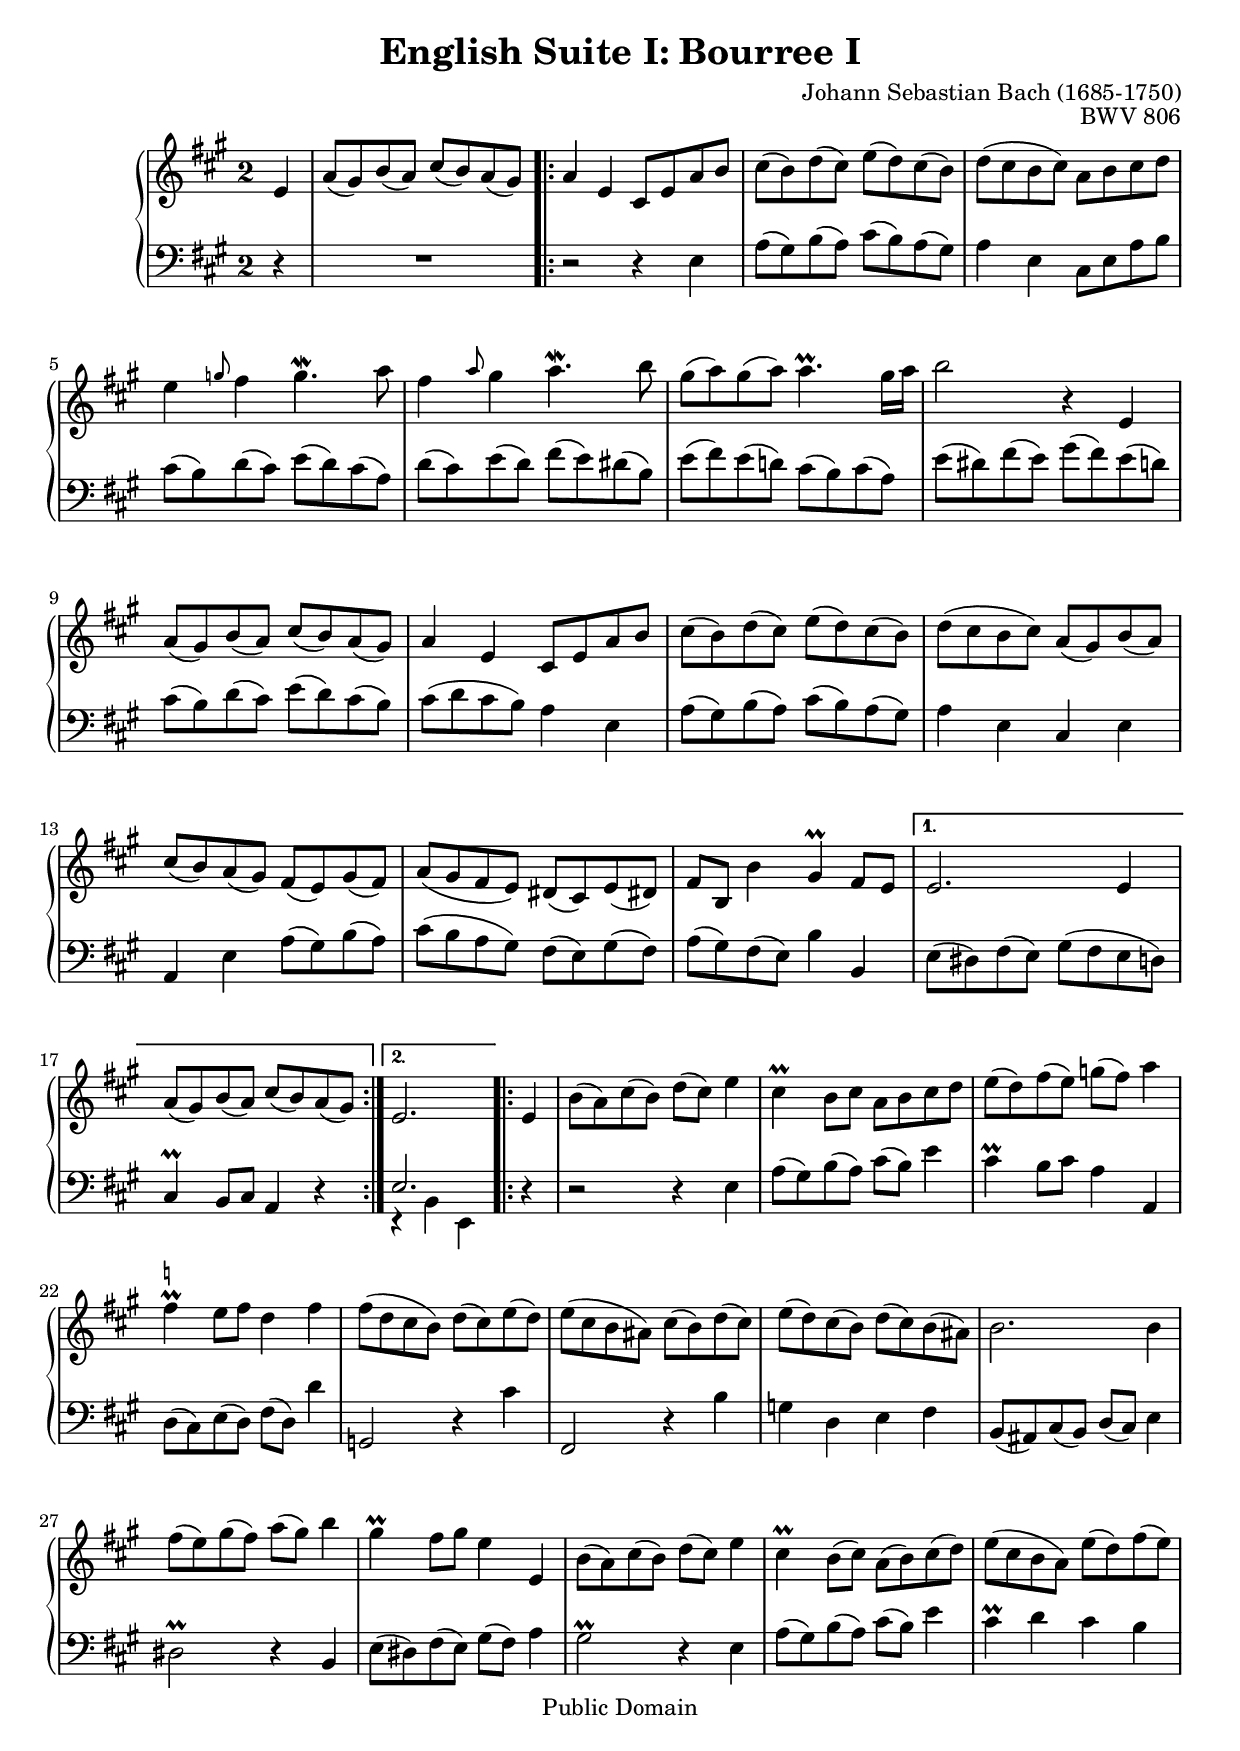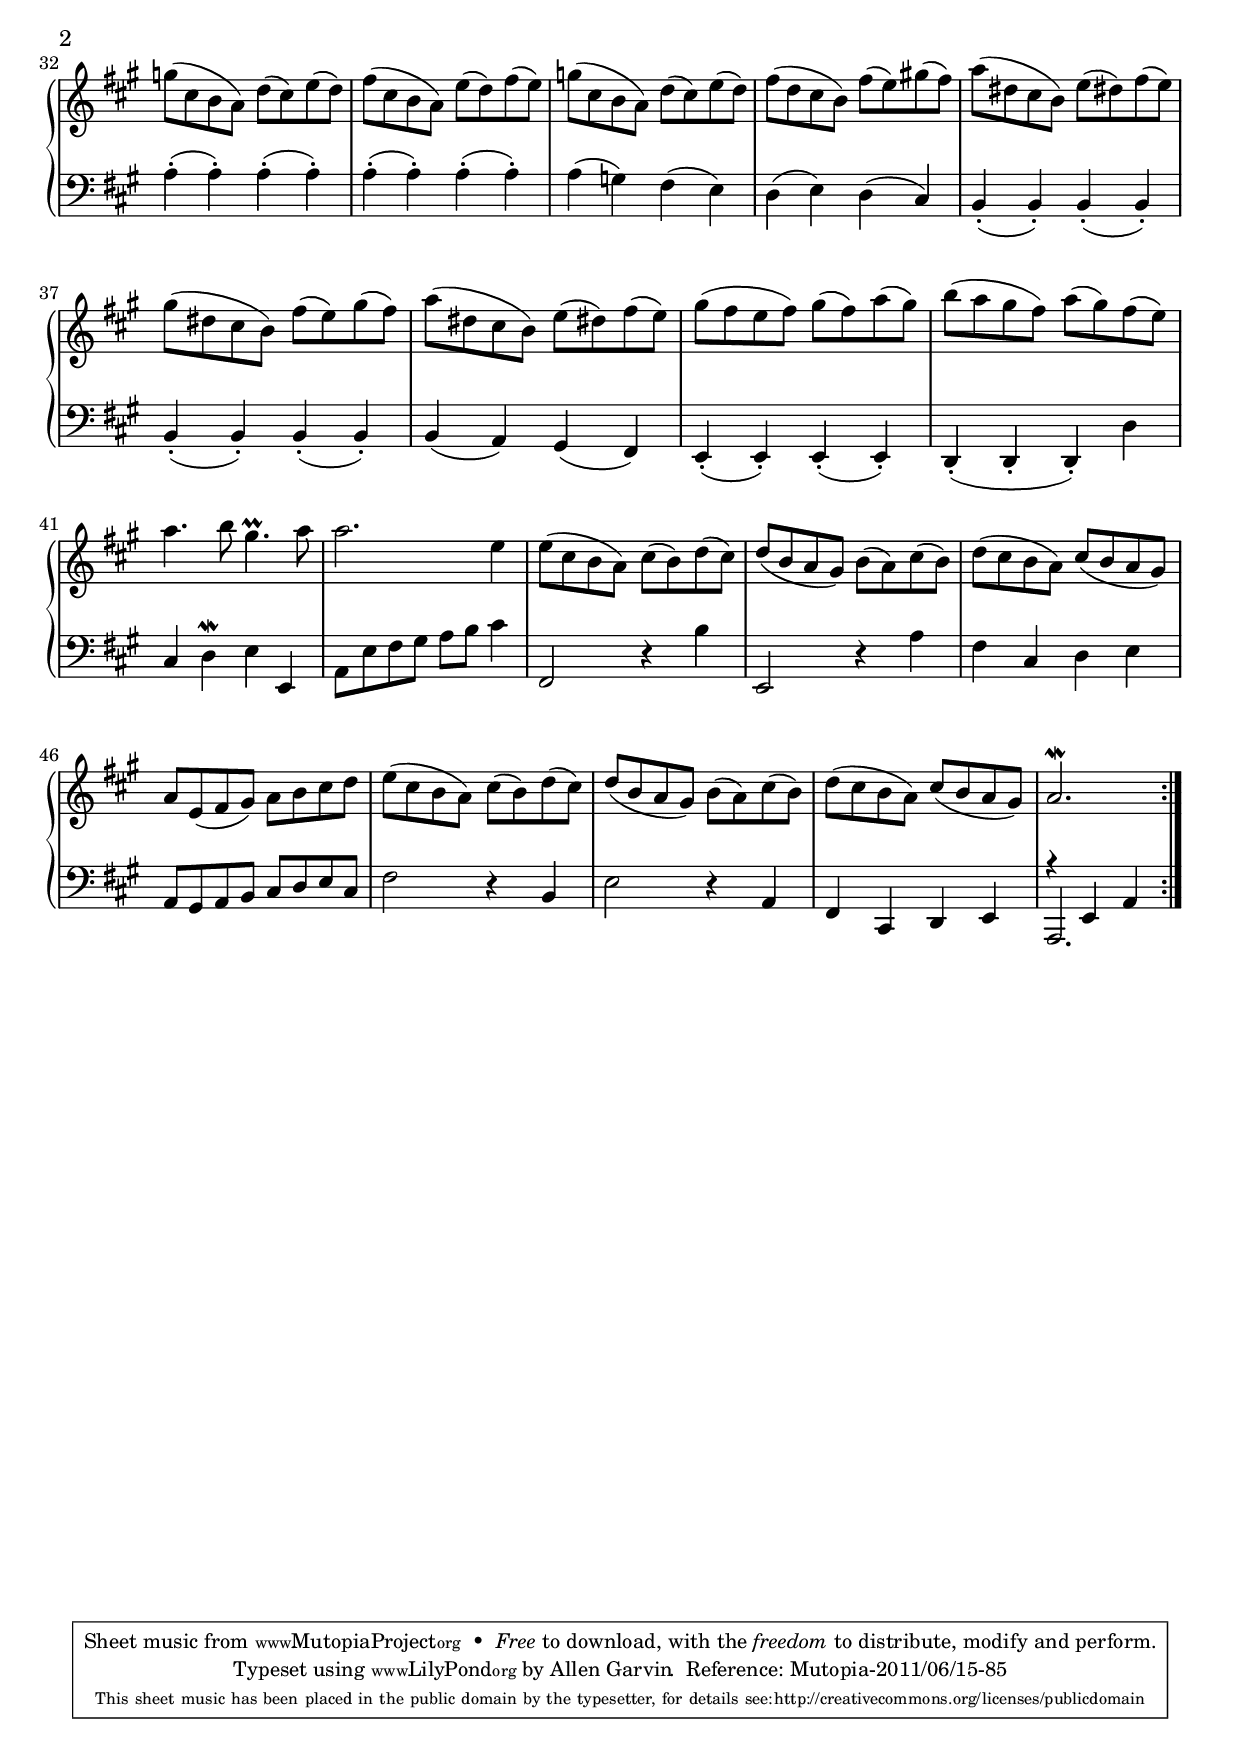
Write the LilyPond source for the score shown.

\include "english.ly"

\header {
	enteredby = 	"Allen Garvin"
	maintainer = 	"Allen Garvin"
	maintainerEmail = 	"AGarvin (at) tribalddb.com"
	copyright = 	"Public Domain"
	filename = 	"bach-english-suite-1-bourree-1.ly"
	title = 	"English Suite I: Bourree I"
	opus = 	"BWV 806"
	composer =	"Johann Sebastian Bach (1685-1750)"
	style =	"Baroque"
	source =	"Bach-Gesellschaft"
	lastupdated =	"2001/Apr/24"

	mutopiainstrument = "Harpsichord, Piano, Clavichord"
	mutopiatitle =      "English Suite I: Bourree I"
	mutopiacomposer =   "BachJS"
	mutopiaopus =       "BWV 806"

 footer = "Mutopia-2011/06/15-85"
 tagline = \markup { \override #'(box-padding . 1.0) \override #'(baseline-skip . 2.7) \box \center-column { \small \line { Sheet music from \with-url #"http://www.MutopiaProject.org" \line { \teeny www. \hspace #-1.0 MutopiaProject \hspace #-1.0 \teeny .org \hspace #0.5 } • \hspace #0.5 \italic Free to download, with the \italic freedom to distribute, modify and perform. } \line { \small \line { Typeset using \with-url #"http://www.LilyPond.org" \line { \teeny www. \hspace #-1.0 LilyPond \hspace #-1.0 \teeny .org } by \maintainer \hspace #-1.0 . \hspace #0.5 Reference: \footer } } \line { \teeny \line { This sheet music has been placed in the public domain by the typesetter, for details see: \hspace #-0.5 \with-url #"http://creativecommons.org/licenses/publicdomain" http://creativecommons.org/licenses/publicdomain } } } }
}

\version "2.14.0"

voiceone =  \relative c' {
	\key a \major
	\clef "treble"

	\override Staff.TimeSignature   #'style = #'single-digit
	\time 2/2

	\partial 4 e4					|
	a8[(  gs) b(  a)]  cs[(  b) a(  gs)]			|

	\repeat "volta" 2 {
		a4 e  cs8[ e a b]					|
		cs[(  b) d(  cs)]  e[(  d) cs(  b)]			|
		d[( cs b  cs)]  a[ b cs d]				|
		e4 
		\grace g8 fs4 g4.\mordent a8				|
		fs4 
		\grace a8 gs4 a4.\mordent b8				|
		gs[(  a) gs(  a)] a4.\prall  gs16[ a]			|
		b2 r4 e,,						|
		a8[(  gs) b(  a)]  cs[(  b) a(  gs)]			|
		a4 e  cs8[ e a b]					|
		cs[(  b) d(  cs)]  e[(  d) cs(  b)]			|
		d[( cs b  cs)]  a[(  gs) b(  a)]			|
		cs[(  b) a(  gs)]  fs[(  e) gs(  fs)]			|
		a[( gs fs  e)]  ds[(  cs) e(  ds!)]			|
		fs[ b,] b'4 gs\prall  fs8[ e]			|
	}
	\alternative {
		{ e2. e4 |  a8[(  gs) b(  a)]  cs[(  b) a(  gs)] }
		{ e2. }
	}
	\repeat "volta" 2 {
		e4							|
		b'8[(  a) cs(  b)]  d[(  cs)] e4			|
		cs\prall  b8[ cs]  a[ b cs d]				|
		e[(  d) fs(  e)]  g[(  fs)] a4				|
		fs\prall^\markup{\tiny \natural}  e8[ fs] d4 fs		|
		fs8[( d cs  b)]  d[(  cs) e(  d)]			|
		e[( cs b  as)]  cs[(  b) d(  cs)]			|
		e[(  d) cs(  b)]  d[(  cs) b(  as)]			|
		b2. b4						|
		fs'8[(  e) gs(  fs)]  a[(  gs)] b4			|
		gs\prall  fs8[ gs] e4 e,				|
		b'8[(  a) cs(  b)]  d[(  cs)] e4			|
		cs\prall  b8[(  cs)]  a[(  b) cs(  d)]			|
		e[( cs b  a)]  e'[(  d) fs(  e)]			|
		g[( cs, b  a)]  d[(  cs) e(  d)]			|
		fs[( cs b  a)]  e'[(  d) fs(  e)]			|
		g[( cs, b  a)]  d[(  cs) e(  d)]			|
		fs[( d cs  b)]  fs'[(  e) gs!(  fs)]			|
		a[( ds, cs  b)]  e[(  ds!) fs(  e)]			|
		gs[( ds cs  b)]  fs'[(  e) gs(  fs)]			|
		a[( ds, cs  b)]  e[(  ds!) fs(  e)]			|
		gs[( fs e  fs)]  gs[(  fs) a(  gs)]			|
		b[( a gs  fs)]  a[(  gs) fs(  e)]			|
		a4. b8 gs4.\prall a8				|
		a2. e4						|
		e8[( cs b  a)]  cs[(  b) d(  cs)]			|
		d[( b a  gs)]  b[(  a) cs(  b)]				|
		d[( cs b  a)]  cs[( b a  gs)]				|
		a[ e( fs gs])  a[ b cs d]				|
		e[( cs b  a)]  cs[(  b) d(  cs)]			|
		d[( b a  gs)]  b[(  a) cs(  b)]				|
		d[( cs b  a)]  cs[( b a  gs)]				|
		a2.\mordent
	}
}

voicetwo =  \relative c {
	\key a \major
	\clef "bass"

	\override Staff.TimeSignature   #'style = #'single-digit
	\time 2/2

	\partial 4 r4
	
	R1
	\repeat "volta" 2 {
		r2 r4 e						|
		a8[(  gs) b(  a)]  cs[(  b) a(  gs)]			|
		a4 e  cs8[ e a b]					|
		cs[(  b) d(  cs)]  e[(  d) cs(  a)]			|
		d[(  cs) e(  d)]  fs[(  e) ds(  b)]			|
		e[(  fs) e(  d!)]  cs[(  b) cs(  a)]			|
		e'[(  ds)  fs( e)]  gs[(  fs) e(  d)]			|
		cs[(  b) d(  cs)]  e[(  d) cs(  b)]			|
		cs[( d cs  b)] a4 e					|
		a8[(  gs) b(  a)]  cs[(  b) a(  gs)]			|
		a4 e cs e						|
		a, e'  a8[(  gs) b(  a)]				|
		cs[( b a  gs)]  fs[(  e) gs(  fs)]			|
		a[(  gs) fs(  e)] b'4 b,				|
	}
	\alternative {
		{  e8[( ds) fs( e])  gs[( fs e d]) | cs4\prall  b8[ cs] a4 r }
		{ <<
			{ \voiceOne e'2. \stemNeutral }
			{ \new Voice { \voiceTwo r4 b e, } } >> } }
	\oneVoice \repeat "volta" 2 {
		r4 							|
		r2 r4 e'						|
		a8[(  gs) b(  a)]  cs[(  b)] e4				|
		cs\prall  b8[ cs] a4 a,				|
		d8[(  cs) e(  d)]  fs[(  d)] d'4 			|
		g,,2 r4 cs'						|
		fs,,2 r4 b'						|
		g d e fs						|
		b,8[(  as) cs(  b)]  d[(  cs)] e4			|
		ds2\prall r4 b					|
		e8[(  ds) fs(  e)]  gs[(  fs)] a4			|
		gs2\prall r4 e					|
		a8[(  gs) b(  a)]  cs[(  b)] e4				|
		cs\prall d cs b					|
		a-.(  a)-. a-.(  a)-.					|
		a-.(  a)-. a-.(  a)-.					|
		a(  g) fs(  e)					|
		d(  e) d(  cs)					|
		b-.(  b)-. b-.(  b)-.					|
		b-.(  b)-. b-.(  b)-.					|
		b(  a) gs(  fs)					|
		e-.(  e)-. e-.(  e)-.					|
		d-.( d-.  d)-. d'					|
		cs d\mordent e e,					|
		a8[ e' fs gs]  a[ b] cs4				|
		fs,,2 r4 b'						|
		e,,2 r4 a'						|
		fs cs d e						|
		a,8[ gs a b]  cs[ d e cs]				|
		fs2 r4 b,						|
		e2 r4 a,						|
		fs cs d e						|
		<<
			{ \voiceOne r e a }
			{ \new Voice  { \voiceTwo \stemUp a,2. } }
		>>
	}
}

\score {
	\new GrandStaff << 
		\new Staff = "one" << \voiceone >>
		\new Staff = "two" << \voicetwo >>
	>>
	\layout{
%		line-width = 18.0 \cm
	}
	\midi { \context { \Score tempoWholesPerMinute = #(ly:make-moment 92 2) } }
}
